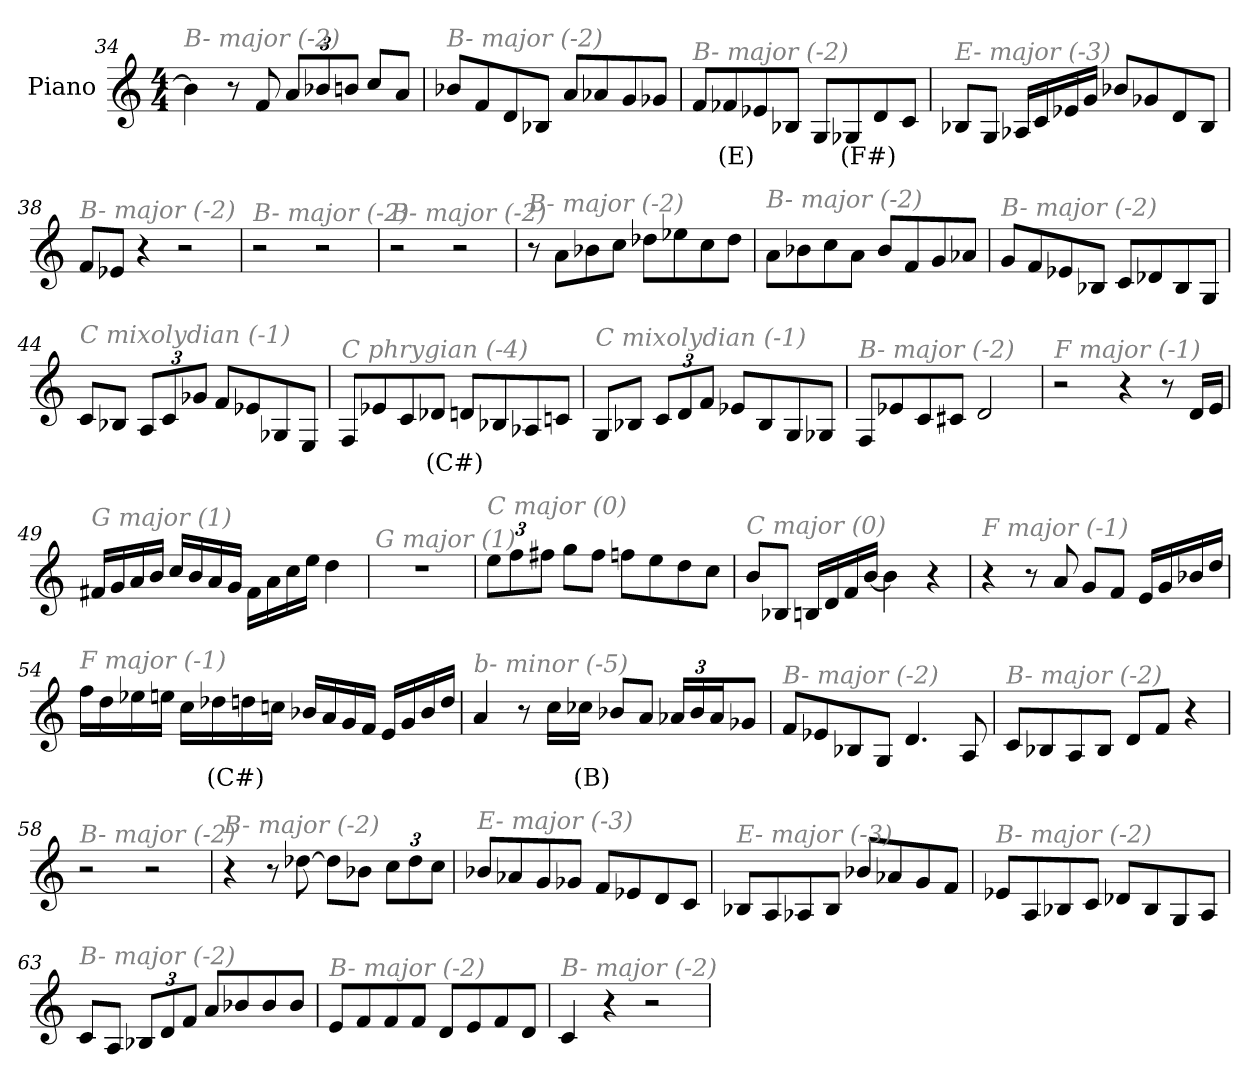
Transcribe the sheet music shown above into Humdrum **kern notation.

**kern	**text
*part1	*part1
*staff1	*staff1
*I"Piano	*
*I'Pno	*
!!LO:LB:g=z
*clefG2	*
*k[]	*
*M4/4	*
=34	=34
!LO:TX:i:color=#808080:t=B- major (-2)	!
4b-\]	.
8r	.
8f/	.
*Xbrackettup	*
12a/L	.
12b-X/	.
12bn/J	.
8cc/L	.
8a/J	.
=35	=35
!LO:TX:i:color=#808080:t=B- major (-2)	!
8b-X/L	.
8f/	.
8d/	.
8B-X/J	.
8a/L	.
8a-X/	.
8g/	.
8g-X/J	.
=36	=36
!LO:TX:i:color=#808080:t=B- major (-2)	!
8f/L	.
8f-Xi/	(E)
8e-X/	.
8B-X/J	.
8G/L	.
8G-Xi/	(F#)
8d/	.
8c/J	.
!!LO:LB:g=z
=37	=37
!LO:TX:i:color=#808080:t=E- major (-3)	!
8B-X/L	.
8G/J	.
16A-X/LL	.
16c/	.
16e-X/	.
16g/JJ	.
8b-X/L	.
8g-X/	.
8d/	.
8B-/J	.
=38	=38
!LO:TX:i:color=#808080:t=B- major (-2)	!
8f/L	.
8e-X/J	.
4r	.
2r	.
=39	=39
!LO:TX:i:color=#808080:t=B- major (-2)	!
2r	.
2r	.
=40	=40
!LO:TX:i:color=#808080:t=B- major (-2)	!
2r	.
2r	.
=41	=41
!LO:TX:i:color=#808080:t=B- major (-2)	!
8r	.
8a\L	.
8b-X\	.
8cc\J	.
8dd-X\L	.
8ee-X\	.
8cc\	.
8dd-\J	.
!!LO:PB:g=z
=42	=42
!LO:TX:i:color=#808080:t=B- major (-2)	!
8a\L	.
8b-X\	.
8cc\	.
8a\J	.
8b-/L	.
8f/	.
8g/	.
8a-X/J	.
=43	=43
!LO:TX:i:color=#808080:t=B- major (-2)	!
8g/L	.
8f/	.
8e-X/	.
8B-X/J	.
8c/L	.
8d-X/	.
8B-/	.
8G/J	.
=44	=44
!LO:TX:i:color=#808080:t=C mixolydian (-1)	!
8c/L	.
8B-X/J	.
12A/L	.
12c/	.
12g-X/J	.
8f/L	.
8e-X/	.
8G-X/	.
8E/J	.
=45	=45
!LO:TX:i:color=#808080:t=C phrygian (-4)	!
8F/L	.
8e-X/	.
8c/	.
8d-Xi/J	(C#)
8d/L	.
8B-X/	.
8A-X/	.
8cn/J	.
!!LO:LB:g=z
=46	=46
!LO:TX:i:color=#808080:t=C mixolydian (-1)	!
8G/L	.
8B-X/J	.
12c/L	.
12d/	.
12f/J	.
8e-X/L	.
8B-/	.
8G/	.
8G-X/J	.
=47	=47
!LO:TX:i:color=#808080:t=B- major (-2)	!
8F/L	.
8e-X/	.
8c/	.
8c#X/J	.
2d/	.
=48	=48
!LO:TX:i:color=#808080:t=F major (-1)	!
2r	.
4r	.
8r	.
16d/LL	.
16e/JJ	.
=49	=49
!LO:TX:i:color=#808080:t=G major (1)	!
16f#X/LL	.
16g/	.
16a/	.
16b/JJ	.
16cc/LL	.
16b/	.
16a/	.
16g/JJ	.
16f#\LL	.
16a\	.
16cc\	.
16ee\JJ	.
4dd\	.
!!LO:LB:g=z
=50	=50
!LO:TX:i:color=#808080:t=G major (1)	!
1r	.
=51	=51
!LO:TX:i:color=#808080:t=C major (0)	!
12ee\L	.
12ff\	.
12ff#X\J	.
8gg\L	.
8ff#\J	.
8ffn\L	.
8ee\	.
8dd\	.
8cc\J	.
=52	=52
!LO:TX:i:color=#808080:t=C major (0)	!
8b/L	.
8B-X/J	.
16Bn/LL	.
16d/	.
16f/	.
[16b/JJ	.
4b\]	.
4r	.
=53	=53
!LO:TX:i:color=#808080:t=F major (-1)	!
4r	.
8r	.
8a/	.
8g/L	.
8f/J	.
16e/LL	.
16g/	.
16b-X/	.
16dd/JJ	.
!!LO:LB:g=z
=54	=54
!LO:TX:i:color=#808080:t=F major (-1)	!
16ff\LL	.
16dd\	.
16ee-X\	.
16een\JJ	.
16cc\LL	.
16dd-Xi\	(C#)
16dd\	.
16ccn\JJ	.
16b-X/LL	.
16a/	.
16g/	.
16f/JJ	.
16e/LL	.
16g/	.
16b-/	.
16dd/JJ	.
=55	=55
!LO:TX:i:color=#808080:t=b- minor (-5)	!
4a/	.
8r	.
16cc\LL	.
16cc-Xi\JJ	(B)
8b-X/L	.
8a/J	.
24a-X/LL	.
24b-/	.
24a-/J	.
8g-X/J	.
=56	=56
!LO:TX:i:color=#808080:t=B- major (-2)	!
8f/L	.
8e-X/	.
8B-X/	.
8G/J	.
4.d/	.
8A/	.
!!LO:LB:g=z
=57	=57
!LO:TX:i:color=#808080:t=B- major (-2)	!
8c/L	.
8B-X/	.
8A/	.
8B-/J	.
8d/L	.
8f/J	.
4r	.
=58	=58
!LO:TX:i:color=#808080:t=B- major (-2)	!
2r	.
2r	.
=59	=59
!LO:TX:i:color=#808080:t=B- major (-2)	!
4r	.
8r	.
[8dd-X\	.
8dd-\L]	.
8b-X\J	.
12cc\L	.
12dd-\	.
12cc\J	.
=60	=60
!LO:TX:i:color=#808080:t=E- major (-3)	!
8b-X/L	.
8a-X/	.
8g/	.
8g-X/J	.
8f/L	.
8e-X/	.
8d/	.
8c/J	.
!!LO:LB:g=z
=61	=61
!LO:TX:i:color=#808080:t=E- major (-3)	!
8B-X/L	.
8A/	.
8A-X/	.
8B-/J	.
8b-X/L	.
8a-X/	.
8g/	.
8f/J	.
=62	=62
!LO:TX:i:color=#808080:t=B- major (-2)	!
8e-X/L	.
8A/	.
8B-X/	.
8c/J	.
8d-X/L	.
8B-/	.
8G/	.
8A/J	.
=63	=63
!LO:TX:i:color=#808080:t=B- major (-2)	!
8c/L	.
8A/J	.
12B-X/L	.
12d/	.
12f/J	.
8a/L	.
8b-X/	.
8b-/	.
8b-/J	.
=64	=64
!LO:TX:i:color=#808080:t=B- major (-2)	!
8e/L	.
8f/	.
8f/	.
8f/J	.
8d/L	.
8e/	.
8f/	.
8d/J	.
!!LO:LB:g=z
=65	=65
!LO:TX:i:color=#808080:t=B- major (-2)	!
4c/	.
4r	.
2r	.
=	=
*-	*-
